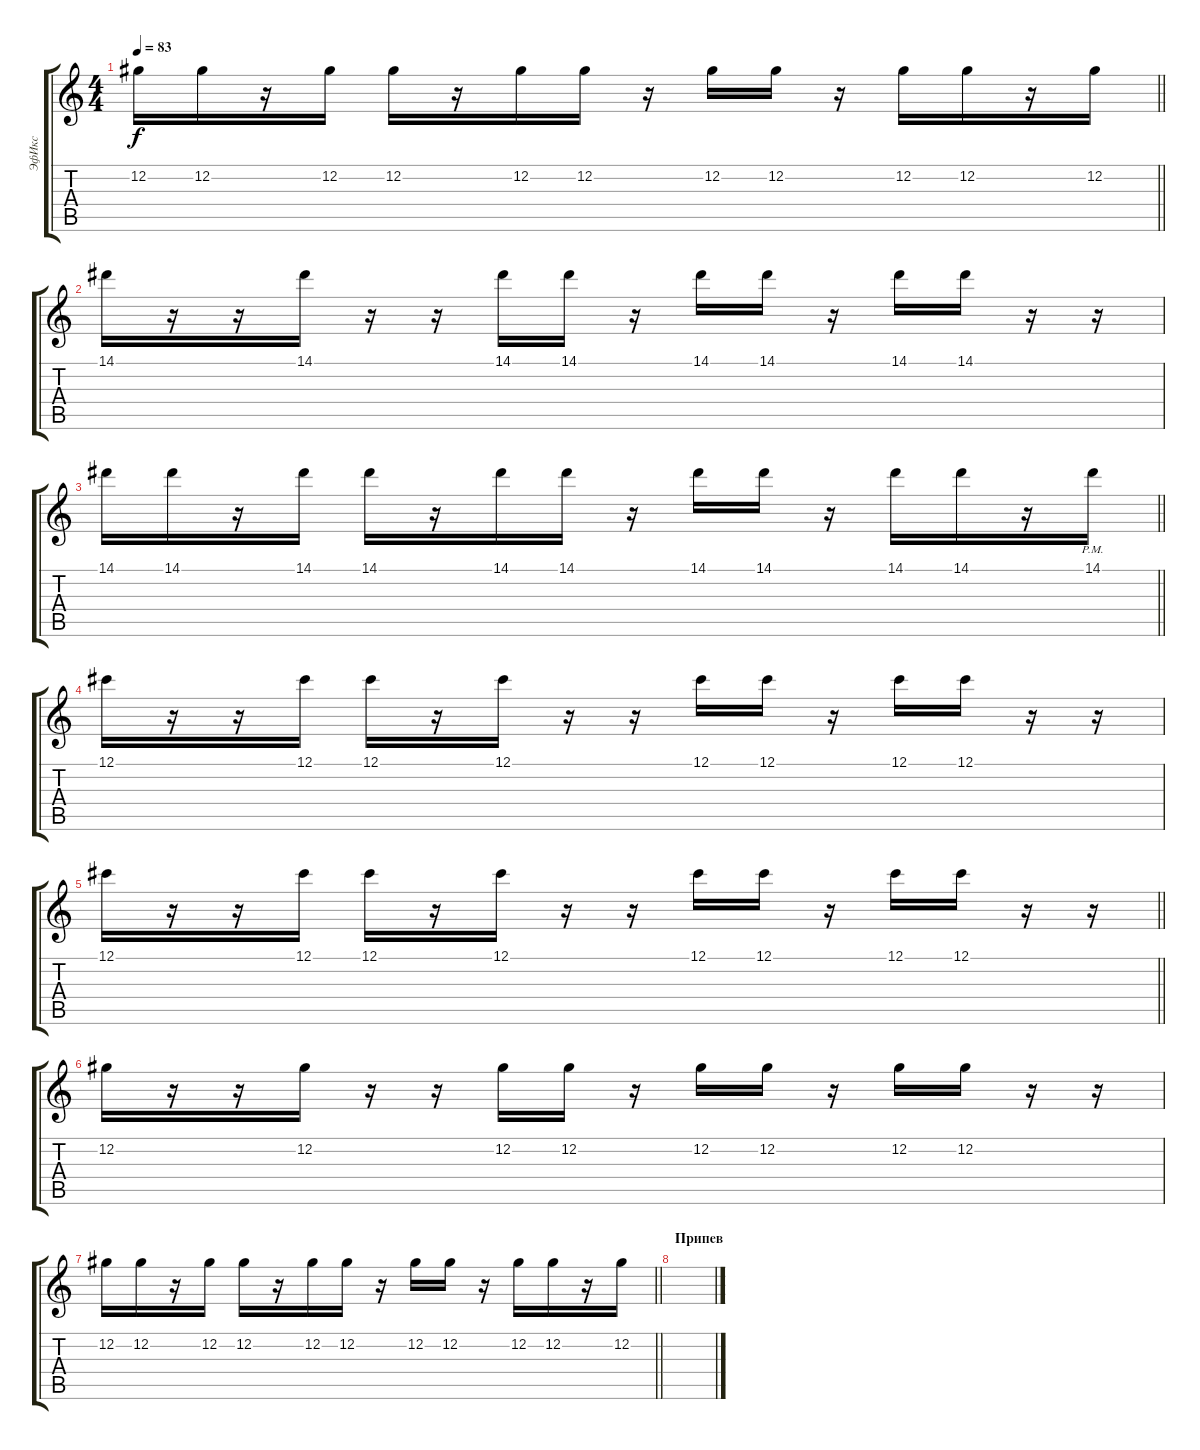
\track ("ЭфИкс" "ЭфИкс") {instrument distortionguitar}
\staff {score tabs}
\tuning (Db4 Ab3 E3 B2 Gb2 B1) {hide}
\ts (4 4)
\tempo 83
\clef g2
\barLineRight lightlight
\ks c
12.2.16{dy f} 12.2.16 r.16 12.2.16 12.2.16 r.16 12.2.16 12.2.16 r.16 12.2.16 12.2.16 r.16 12.2.16 12.2.16 r.16 12.2.16 |
14.1.16 r.16 r.16 14.1.16 r.16 r.16 14.1.16 14.1.16 r.16 14.1.16 14.1.16 r.16 14.1.16 14.1.16 r.16 r.16 |
\barLineRight lightlight
14.1.16 14.1.16 r.16 14.1.16 14.1.16 r.16 14.1.16 14.1.16 r.16 14.1.16 14.1.16 r.16 14.1.16 14.1.16 r.16 14.1{pm}.16 |
12.1.16 r.16 r.16{volume 2} 12.1.16 12.1.16 r.16 12.1.16 r.16 r.16 12.1.16 12.1.16 r.16 12.1.16 12.1.16 r.16 r.16 |
\barLineRight lightlight
12.1.16 r.16 r.16 12.1.16 12.1.16 r.16 12.1.16 r.16 r.16 12.1.16 12.1.16 r.16 12.1.16 12.1.16 r.16 r.16 |
12.2.16{volume 1} r.16 r.16 12.2.16 r.16 r.16 12.2.16 12.2.16 r.16 12.2.16 12.2.16 r.16 12.2.16 12.2.16 r.16 r.16 |
\barLineRight lightlight
12.2.16 12.2.16 r.16 12.2.16 12.2.16 r.16 12.2.16 12.2.16 r.16 12.2.16 12.2.16 r.16 12.2.16 12.2.16 r.16 12.2.16 |
\section ("" "Припев")
